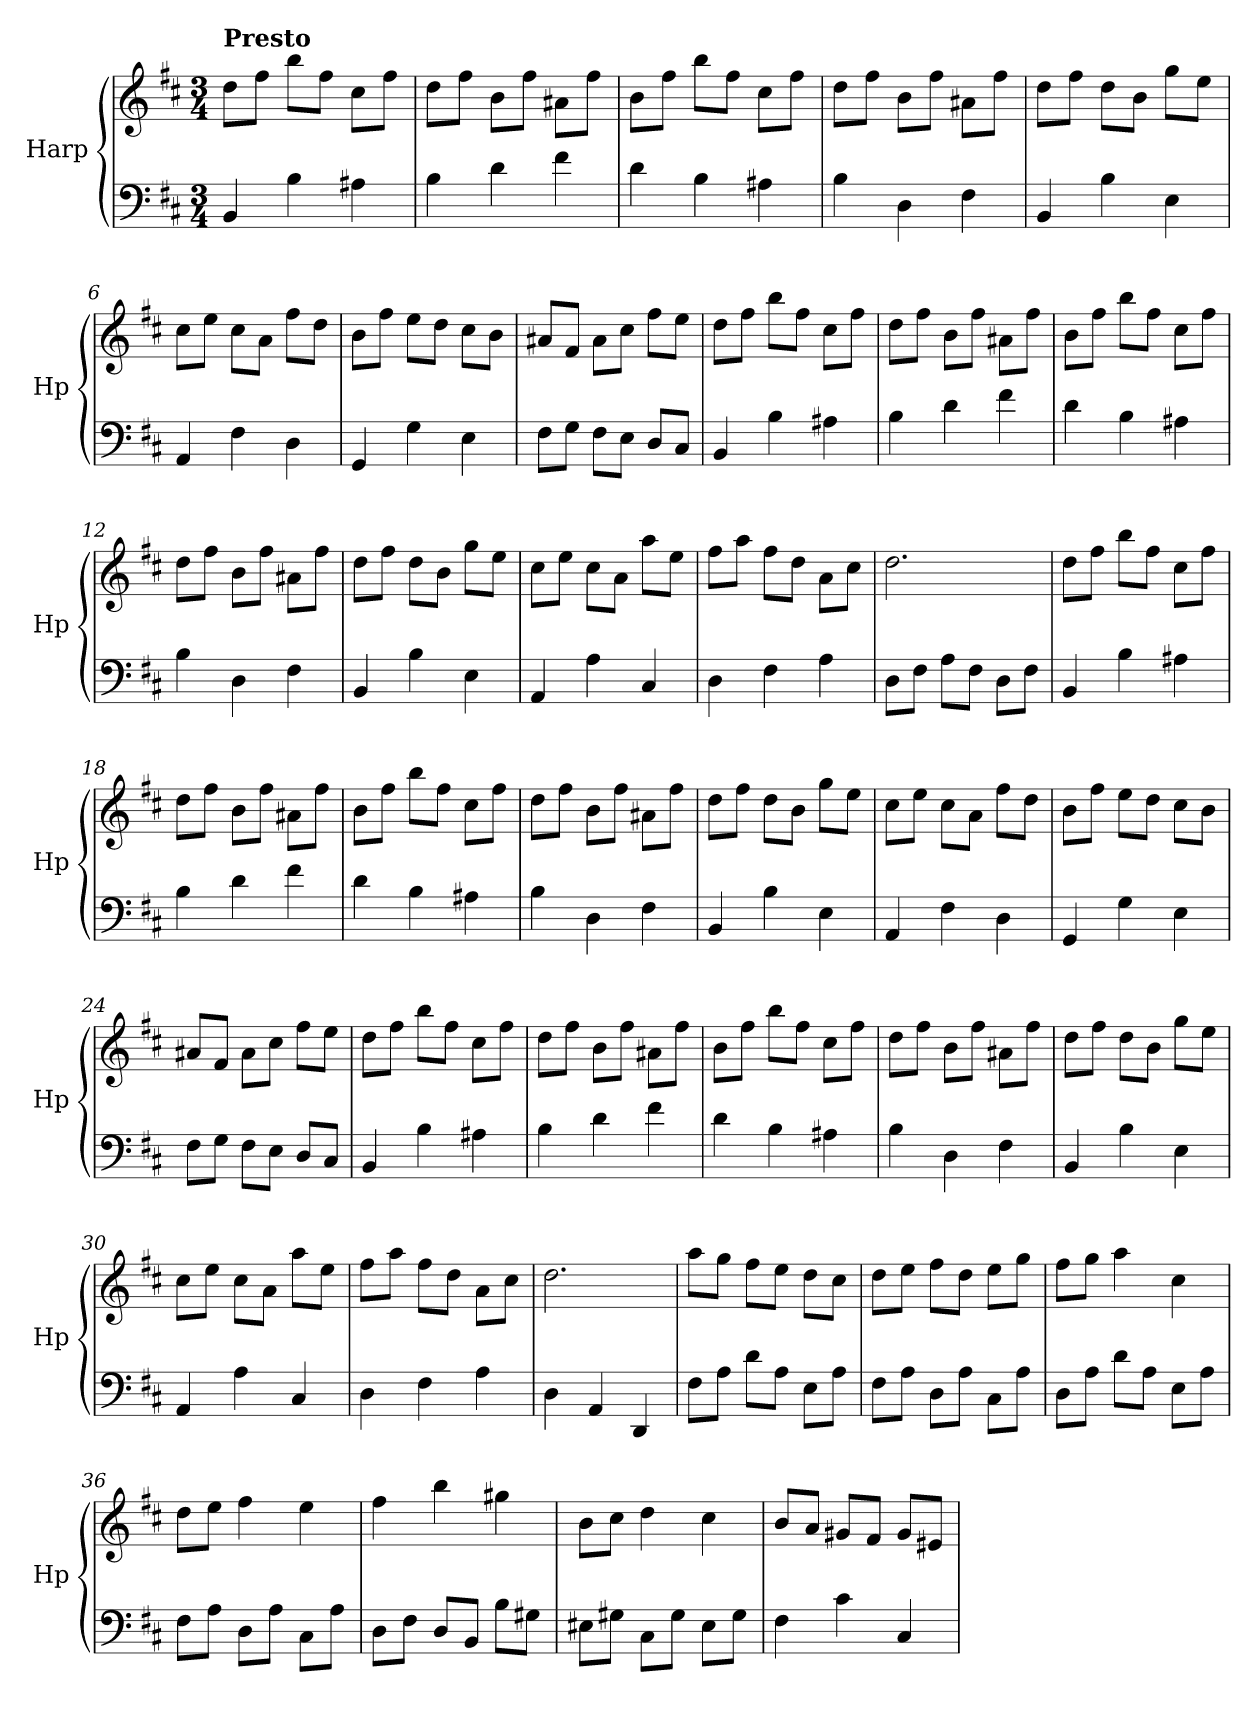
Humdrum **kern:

**kern	**kern
*part1	*part1
*staff2	*staff1
*I"Harp	*
*I'Hp	*
*clefF4	*clefG2
*k[f#c#]	*k[f#c#]
*M3/4	*M3/4
=1	=1
!	!LO:TX:a:B:t=Presto
4BB/	8dd\L
.	8ff#\J
4B\	8bb\L
.	8ff#\J
4A#X\	8cc#\L
.	8ff#\J
=2	=2
4B\	8dd\L
.	8ff#\J
4d\	8b\L
.	8ff#\J
4f#\	8a#X\L
.	8ff#\J
=3	=3
4d\	8b\L
.	8ff#\J
4B\	8bb\L
.	8ff#\J
4A#X\	8cc#\L
.	8ff#\J
=4	=4
4B\	8dd\L
.	8ff#\J
4D\	8b\L
.	8ff#\J
4F#\	8a#X\L
.	8ff#\J
=5	=5
4BB/	8dd\L
.	8ff#\J
4B\	8dd\L
.	8b\J
4E\	8gg\L
.	8ee\J
=6	=6
4AA/	8cc#\L
.	8ee\J
4F#\	8cc#\L
.	8a\J
4D\	8ff#\L
.	8dd\J
!!LO:LB:g=z
=7	=7
4GG/	8b\L
.	8ff#\J
4G\	8ee\L
.	8dd\J
4E\	8cc#\L
.	8b\J
=8	=8
8F#\L	8a#X/L
8G\J	8f#/J
8F#\L	8a#\L
8E\J	8cc#\J
8D/L	8ff#\L
8C#/J	8ee\J
=9	=9
4BB/	8dd\L
.	8ff#\J
4B\	8bb\L
.	8ff#\J
4A#X\	8cc#\L
.	8ff#\J
=10	=10
4B\	8dd\L
.	8ff#\J
4d\	8b\L
.	8ff#\J
4f#\	8a#X\L
.	8ff#\J
=11	=11
4d\	8b\L
.	8ff#\J
4B\	8bb\L
.	8ff#\J
4A#X\	8cc#\L
.	8ff#\J
=12	=12
4B\	8dd\L
.	8ff#\J
4D\	8b\L
.	8ff#\J
4F#\	8a#X\L
.	8ff#\J
=13	=13
4BB/	8dd\L
.	8ff#\J
4B\	8dd\L
.	8b\J
4E\	8gg\L
.	8ee\J
!!LO:LB:g=z
=14	=14
4AA/	8cc#\L
.	8ee\J
4A\	8cc#\L
.	8a\J
4C#/	8aa\L
.	8ee\J
=15	=15
4D\	8ff#\L
.	8aa\J
4F#\	8ff#\L
.	8dd\J
4A\	8a\L
.	8cc#\J
=16	=16
8D\L	2.dd\
8F#\J	.
8A\L	.
8F#\J	.
8D\L	.
8F#\J	.
=17	=17
4BB/	8dd\L
.	8ff#\J
4B\	8bb\L
.	8ff#\J
4A#X\	8cc#\L
.	8ff#\J
=18	=18
4B\	8dd\L
.	8ff#\J
4d\	8b\L
.	8ff#\J
4f#\	8a#X\L
.	8ff#\J
=19	=19
4d\	8b\L
.	8ff#\J
4B\	8bb\L
.	8ff#\J
4A#X\	8cc#\L
.	8ff#\J
=20	=20
4B\	8dd\L
.	8ff#\J
4D\	8b\L
.	8ff#\J
4F#\	8a#X\L
.	8ff#\J
!!LO:LB:g=z
=21	=21
4BB/	8dd\L
.	8ff#\J
4B\	8dd\L
.	8b\J
4E\	8gg\L
.	8ee\J
=22	=22
4AA/	8cc#\L
.	8ee\J
4F#\	8cc#\L
.	8a\J
4D\	8ff#\L
.	8dd\J
=23	=23
4GG/	8b\L
.	8ff#\J
4G\	8ee\L
.	8dd\J
4E\	8cc#\L
.	8b\J
=24	=24
8F#\L	8a#X/L
8G\J	8f#/J
8F#\L	8a#\L
8E\J	8cc#\J
8D/L	8ff#\L
8C#/J	8ee\J
=25	=25
4BB/	8dd\L
.	8ff#\J
4B\	8bb\L
.	8ff#\J
4A#X\	8cc#\L
.	8ff#\J
=26	=26
4B\	8dd\L
.	8ff#\J
4d\	8b\L
.	8ff#\J
4f#\	8a#X\L
.	8ff#\J
=27	=27
4d\	8b\L
.	8ff#\J
4B\	8bb\L
.	8ff#\J
4A#X\	8cc#\L
.	8ff#\J
!!LO:LB:g=z
=28	=28
4B\	8dd\L
.	8ff#\J
4D\	8b\L
.	8ff#\J
4F#\	8a#X\L
.	8ff#\J
=29	=29
4BB/	8dd\L
.	8ff#\J
4B\	8dd\L
.	8b\J
4E\	8gg\L
.	8ee\J
=30	=30
4AA/	8cc#\L
.	8ee\J
4A\	8cc#\L
.	8a\J
4C#/	8aa\L
.	8ee\J
=31	=31
4D\	8ff#\L
.	8aa\J
4F#\	8ff#\L
.	8dd\J
4A\	8a\L
.	8cc#\J
=32	=32
4D\	2.dd\
4AA/	.
4DD/	.
=33	=33
8F#\L	8aa\L
8A\J	8gg\J
8d\L	8ff#\L
8A\J	8ee\J
8E\L	8dd\L
8A\J	8cc#\J
=34	=34
8F#\L	8dd\L
8A\J	8ee\J
8D\L	8ff#\L
8A\J	8dd\J
8C#\L	8ee\L
8A\J	8gg\J
!!LO:PB:g=z
=35	=35
8D\L	8ff#\L
8A\J	8gg\J
8d\L	4aa\
8A\J	.
8E\L	4cc#\
8A\J	.
=36	=36
8F#\L	8dd\L
8A\J	8ee\J
8D\L	4ff#\
8A\J	.
8C#\L	4ee\
8A\J	.
=37	=37
8D\L	4ff#\
8F#\J	.
8D/L	4bb\
8BB/J	.
8B\L	4gg#X\
8G#X\J	.
=38	=38
8E#X\L	8b\L
8G#X\J	8cc#\J
8C#\L	4dd\
8G#\J	.
8E#\L	4cc#\
8G#\J	.
=39	=39
4F#\	8b/L
.	8a/J
4c#\	8g#X/L
.	8f#/J
4C#/	8g#/L
.	8e#X/J
=	=
*-	*-
